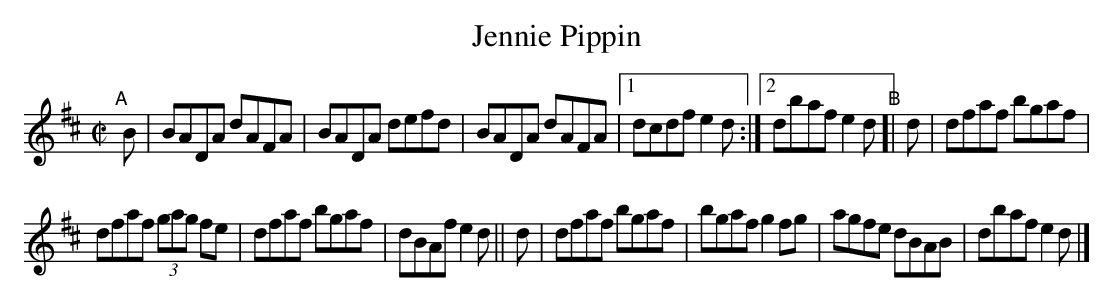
X:1
T: Jennie Pippin
M: C|
L: 1/8
K: D
"^A"[|]\
B | BADA dAFA | BADA defd | BADA dAFA |[1 dcdf e2d :|[2 dbaf e2d "^B"[| d | dfaf bgaf |
dfaf (3gag fe | dfaf bgaf | dBAf e2d || d | dfaf bgaf | bgaf g2fg | agfe dBAB | dbaf e2d |]
